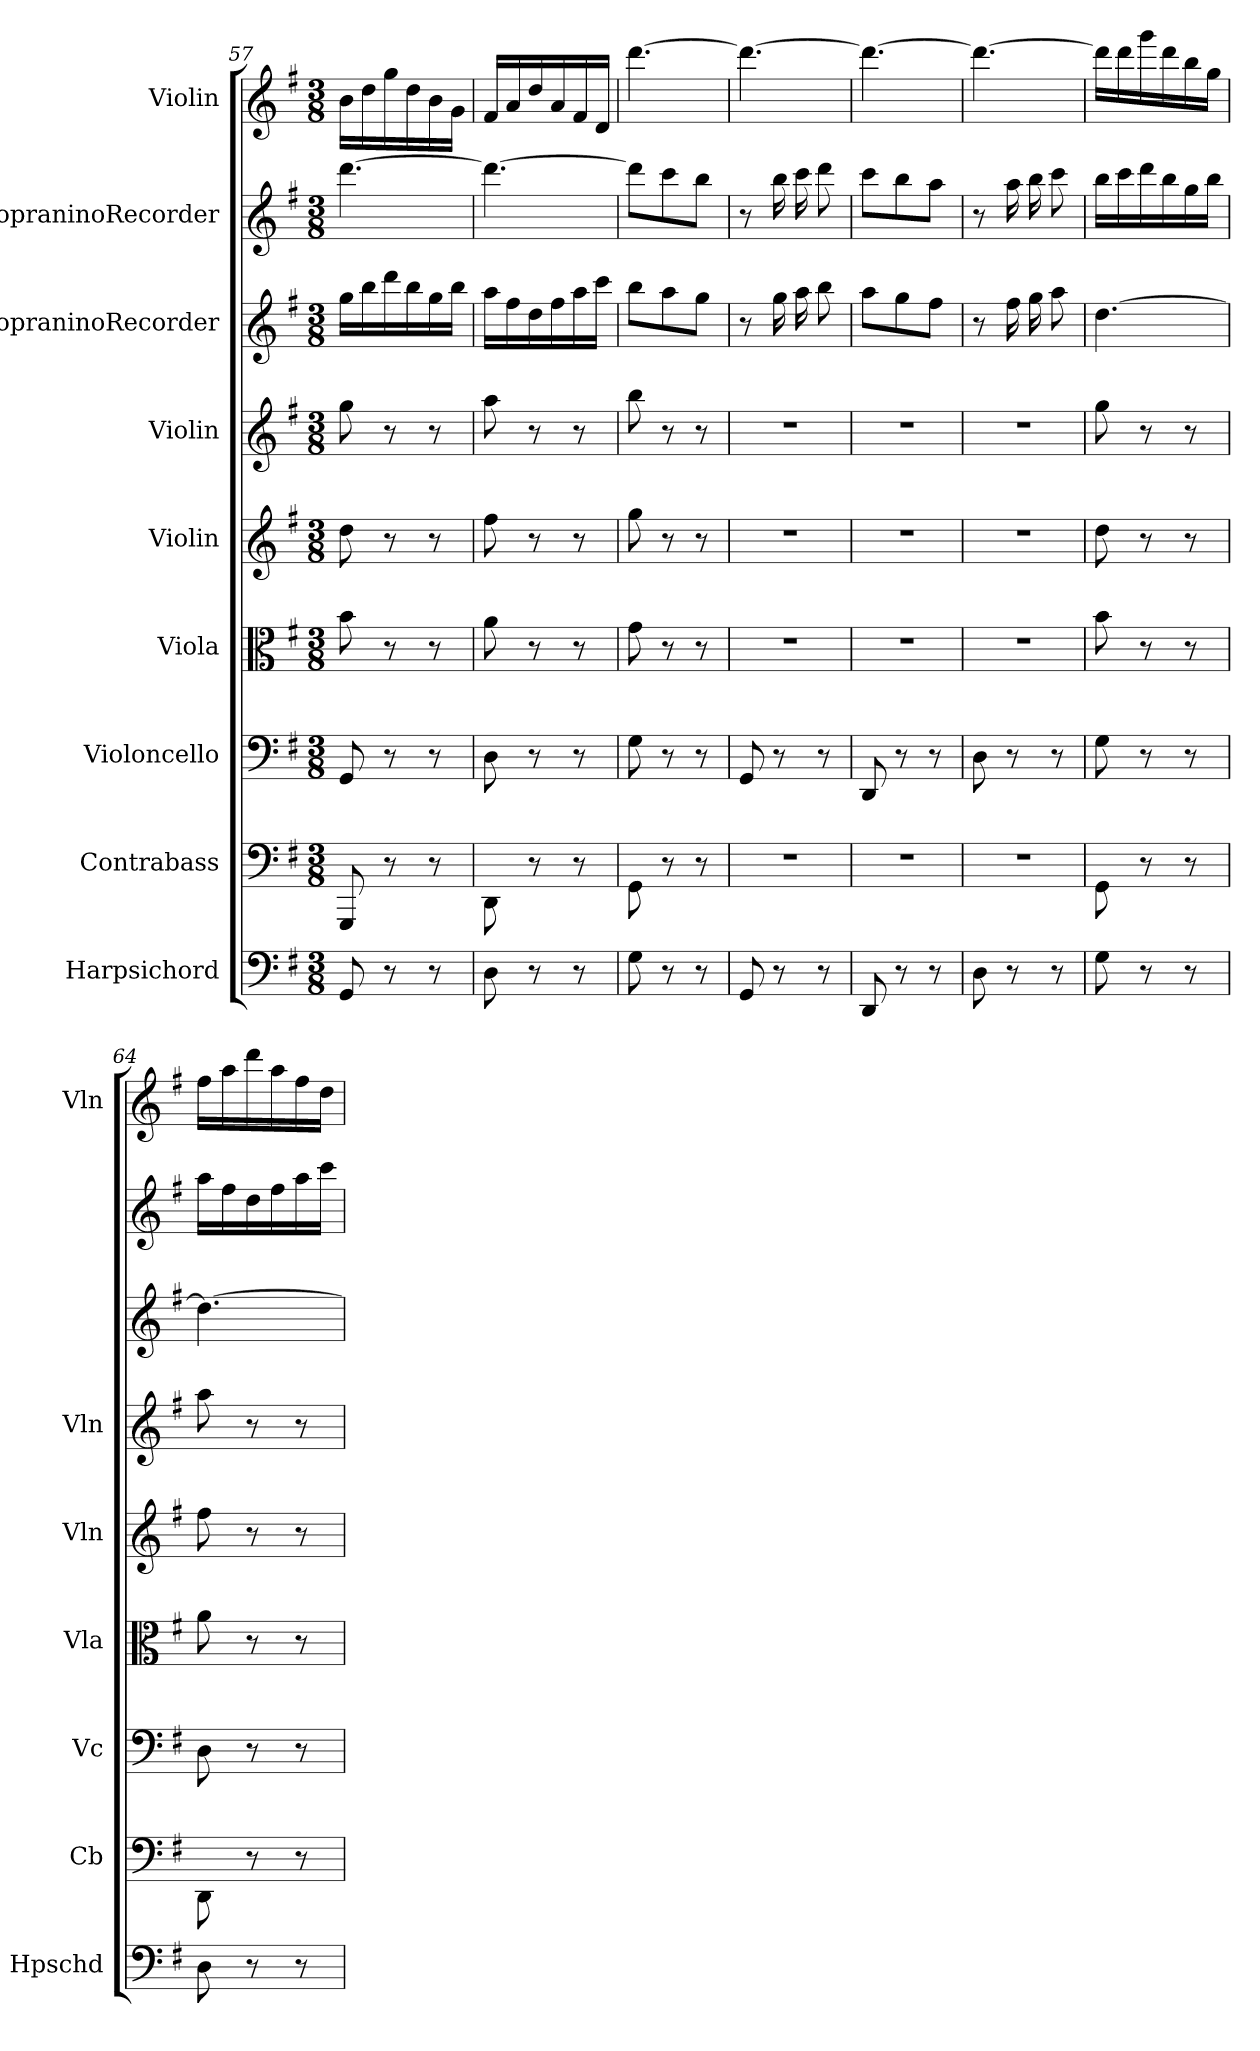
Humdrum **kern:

**kern	**kern	**kern	**kern	**kern	**kern	**kern	**kern	**kern
*part9	*part8	*part7	*part6	*part5	*part4	*part3	*part2	*part1
*staff9	*staff8	*staff7	*staff6	*staff5	*staff4	*staff3	*staff2	*staff1
*I"Harpsichord	*I"Contrabass	*I"Violoncello	*I"Viola	*I"Violin	*I"Violin	*I"SopraninoRecorder	*I"SopraninoRecorder	*I"Violin
*I'Hpschd	*I'Cb	*I'Vc	*I'Vla	*I'Vln	*I'Vln	*	*	*I'Vln
*clefF4	*clefF4	*clefF4	*clefC3	*clefG2	*clefG2	*clefG2	*clefG2	*clefG2
*k[f#]	*k[f#]	*k[f#]	*k[f#]	*k[f#]	*k[f#]	*k[f#]	*k[f#]	*k[f#]
*G:	*G:	*G:	*G:	*G:	*G:	*G:	*G:	*G:
*M3/8	*M3/8	*M3/8	*M3/8	*M3/8	*M3/8	*M3/8	*M3/8	*M3/8
=57	=57	=57	=57	=57	=57	=57	=57	=57
8GG/	8GGG/	8GG/	8b\	8dd\	8gg\	16gg\LL	[4.ddd\	16b\LL
.	.	.	.	.	.	16bb\	.	16dd\
8r	8r	8r	8r	8r	8r	16ddd\	.	16gg\
.	.	.	.	.	.	16bb\	.	16dd\
8r	8r	8r	8r	8r	8r	16gg\	.	16b\
.	.	.	.	.	.	16bb\JJ	.	16g\JJ
=58	=58	=58	=58	=58	=58	=58	=58	=58
8D\	8DD\	8D\	8a\	8ff#\	8aa\	16aa\LL	4.ddd\_	16f#/LL
.	.	.	.	.	.	16ff#\	.	16a/
8r	8r	8r	8r	8r	8r	16dd\	.	16dd/
.	.	.	.	.	.	16ff#\	.	16a/
8r	8r	8r	8r	8r	8r	16aa\	.	16f#/
.	.	.	.	.	.	16ccc\JJ	.	16d/JJ
=59	=59	=59	=59	=59	=59	=59	=59	=59
8G\	8GG\	8G\	8g\	8gg\	8bb\	8bb\L	8ddd\L]	[4.ddd\
8r	8r	8r	8r	8r	8r	8aa\	8ccc\	.
8r	8r	8r	8r	8r	8r	8gg\J	8bb\J	.
=60	=60	=60	=60	=60	=60	=60	=60	=60
8GG/	4.r	8GG/	4.r	4.r	4.r	8r	8r	4.ddd\_
8r	.	8r	.	.	.	16gg\	16bb\	.
.	.	.	.	.	.	16aa\	16ccc\	.
8r	.	8r	.	.	.	8bb\	8ddd\	.
=61	=61	=61	=61	=61	=61	=61	=61	=61
8DD/	4.r	8DD/	4.r	4.r	4.r	8aa\L	8ccc\L	4.ddd\_
8r	.	8r	.	.	.	8gg\	8bb\	.
8r	.	8r	.	.	.	8ff#\J	8aa\J	.
=62	=62	=62	=62	=62	=62	=62	=62	=62
8D\	4.r	8D\	4.r	4.r	4.r	8r	8r	4.ddd\_
8r	.	8r	.	.	.	16ff#\	16aa\	.
.	.	.	.	.	.	16gg\	16bb\	.
8r	.	8r	.	.	.	8aa\	8ccc\	.
=63	=63	=63	=63	=63	=63	=63	=63	=63
8G\	8GG\	8G\	8b\	8dd\	8gg\	[4.dd\	16bb\LL	16ddd\LL]
.	.	.	.	.	.	.	16ccc\	16ddd\
8r	8r	8r	8r	8r	8r	.	16ddd\	16ggg\
.	.	.	.	.	.	.	16bb\	16ddd\
8r	8r	8r	8r	8r	8r	.	16gg\	16bb\
.	.	.	.	.	.	.	16bb\JJ	16gg\JJ
=64	=64	=64	=64	=64	=64	=64	=64	=64
8D\	8DD\	8D\	8a\	8ff#\	8aa\	4.dd\_	16aa\LL	16ff#\LL
.	.	.	.	.	.	.	16ff#\	16aa\
8r	8r	8r	8r	8r	8r	.	16dd\	16ddd\
.	.	.	.	.	.	.	16ff#\	16aa\
8r	8r	8r	8r	8r	8r	.	16aa\	16ff#\
.	.	.	.	.	.	.	16ccc\JJ	16dd\JJ
=	=	=	=	=	=	=	=	=
*-	*-	*-	*-	*-	*-	*-	*-	*-
